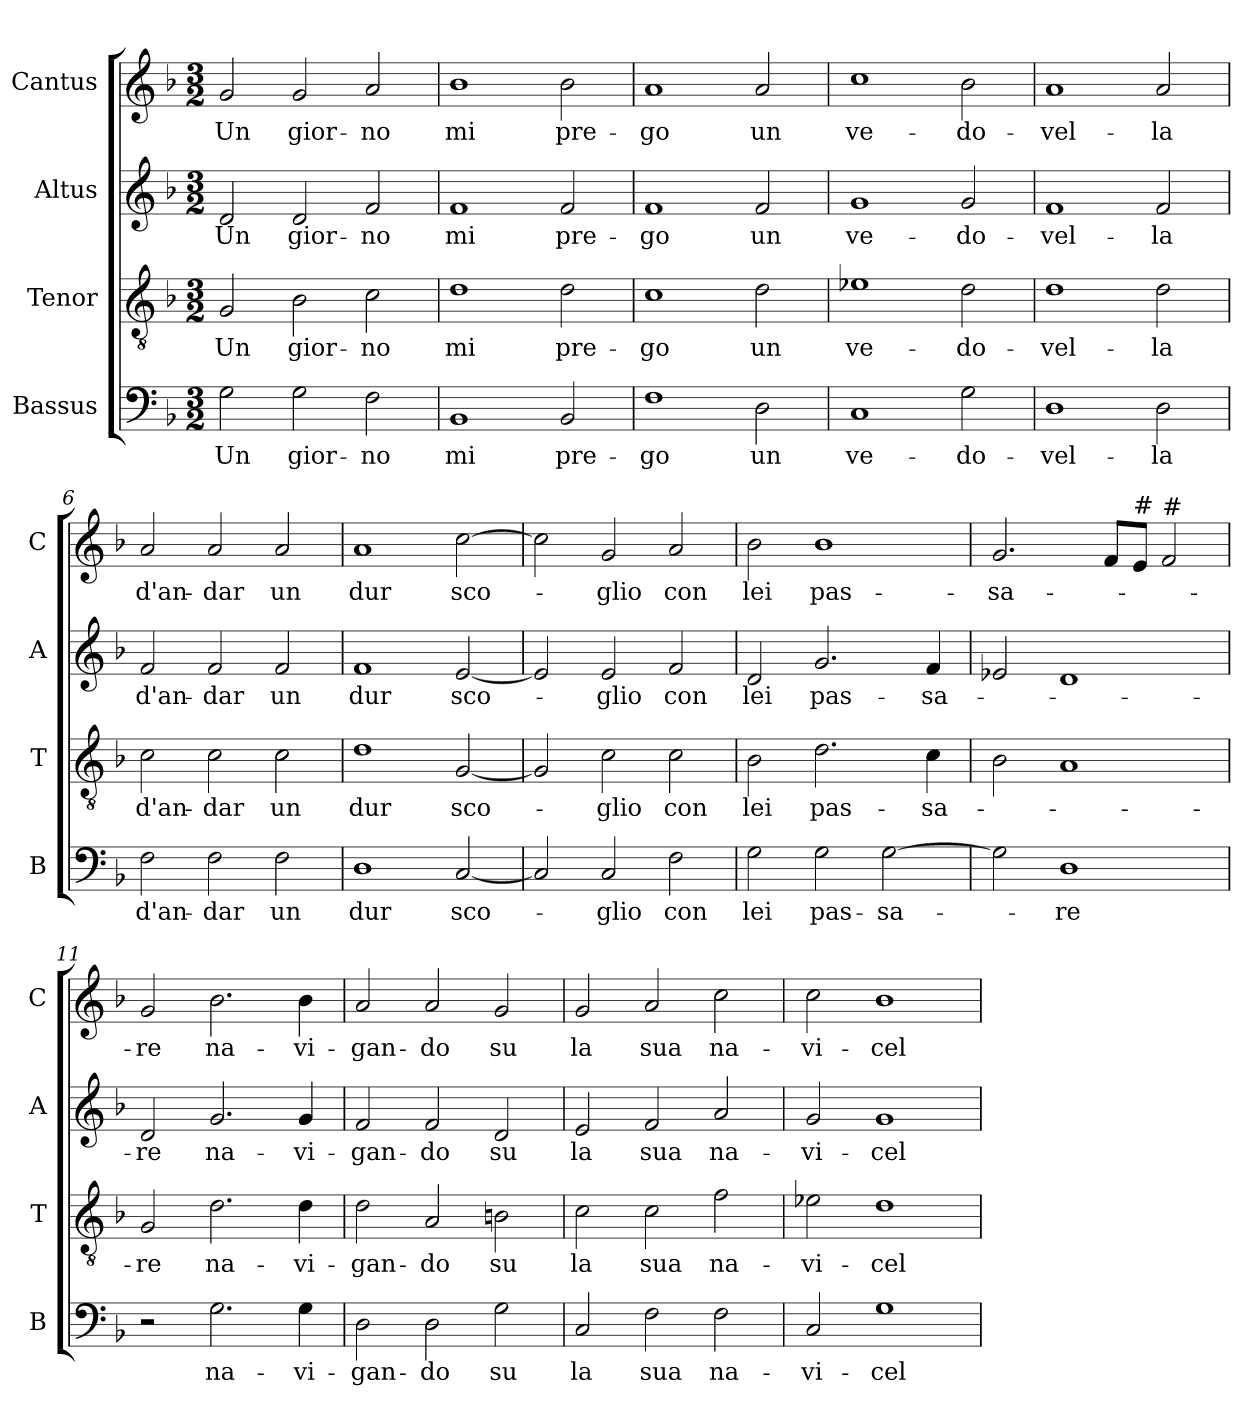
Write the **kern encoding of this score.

**kern	**text	**kern	**text	**kern	**text	**kern	**text
*part4	*part4	*part3	*part3	*part2	*part2	*part1	*part1
*staff4	*staff4	*staff3	*staff3	*staff2	*staff2	*staff1	*staff1
*I"Bassus	*	*I"Tenor	*	*I"Altus	*	*I"Cantus	*
*I'B	*	*I'T	*	*I'A	*	*I'C	*
*clefF4	*	*clefGv2	*	*clefG2	*	*clefG2	*
*k[b-]	*	*k[b-]	*	*k[b-]	*	*k[b-]	*
*F:	*	*F:	*	*F:	*	*F:	*
*M3/2	*	*M3/2	*	*M3/2	*	*M3/2	*
=1	=1	=1	=1	=1	=1	=1	=1
!	!LO:LY:b	!	!LO:LY:b	!	!LO:LY:b	!	!LO:LY:b
2G\	Un	2G/	Un	2d/	Un	2g/	Un
!	!LO:LY:b	!	!LO:LY:b	!	!LO:LY:b	!	!LO:LY:b
2G\	gior-	2B-\	gior-	2d/	gior-	2g/	gior-
!	!LO:LY:b	!	!LO:LY:b	!	!LO:LY:b	!	!LO:LY:b
2F\	-no	2c\	-no	2f/	-no	2a/	-no
=2	=2	=2	=2	=2	=2	=2	=2
!	!LO:LY:b	!	!LO:LY:b	!	!LO:LY:b	!	!LO:LY:b
1BB-	mi	1d	mi	1f	mi	1b-	mi
!	!LO:LY:b	!	!LO:LY:b	!	!LO:LY:b	!	!LO:LY:b
2BB-/	pre-	2d\	pre-	2f/	pre-	2b-\	pre-
=3	=3	=3	=3	=3	=3	=3	=3
!	!LO:LY:b	!	!LO:LY:b	!	!LO:LY:b	!	!LO:LY:b
1F	-go	1c	-go	1f	-go	1a	-go
!	!LO:LY:b	!	!LO:LY:b	!	!LO:LY:b	!	!LO:LY:b
2D\	un	2d\	un	2f/	un	2a/	un
=4	=4	=4	=4	=4	=4	=4	=4
!	!LO:LY:b	!	!LO:LY:b	!	!LO:LY:b	!	!LO:LY:b
1C	ve-	1e-X	ve-	1g	ve-	1cc	ve-
!	!LO:LY:b	!	!LO:LY:b	!	!LO:LY:b	!	!LO:LY:b
2G\	-do-	2d\	-do-	2g/	-do-	2b-\	-do-
=5	=5	=5	=5	=5	=5	=5	=5
!	!LO:LY:b	!	!LO:LY:b	!	!LO:LY:b	!	!LO:LY:b
1D	-vel-	1d	-vel-	1f	-vel-	1a	-vel-
!	!LO:LY:b	!	!LO:LY:b	!	!LO:LY:b	!	!LO:LY:b
2D\	-la	2d\	-la	2f/	-la	2a/	-la
!!LO:LB:g=z
=6	=6	=6	=6	=6	=6	=6	=6
!	!LO:LY:b	!	!LO:LY:b	!	!LO:LY:b	!	!LO:LY:b
2F\	d'an-	2c\	d'an-	2f/	d'an-	2a/	d'an-
!	!LO:LY:b	!	!LO:LY:b	!	!LO:LY:b	!	!LO:LY:b
2F\	-dar	2c\	-dar	2f/	-dar	2a/	-dar
!	!LO:LY:b	!	!LO:LY:b	!	!LO:LY:b	!	!LO:LY:b
2F\	un	2c\	un	2f/	un	2a/	un
=7	=7	=7	=7	=7	=7	=7	=7
!	!LO:LY:b	!	!LO:LY:b	!	!LO:LY:b	!	!LO:LY:b
1D	dur	1d	dur	1f	dur	1a	dur
!	!LO:LY:b	!	!LO:LY:b	!	!LO:LY:b	!	!LO:LY:b
[2C/	sco-	[2G/	sco-	[2e/	sco-	[2cc\	sco-
=8	=8	=8	=8	=8	=8	=8	=8
2C/]	.	2G/]	.	2e/]	.	2cc\]	.
!	!LO:LY:b	!	!LO:LY:b	!	!LO:LY:b	!	!LO:LY:b
2C/	-glio	2c\	-glio	2e/	-glio	2g/	-glio
!	!LO:LY:b	!	!LO:LY:b	!	!LO:LY:b	!	!LO:LY:b
2F\	con	2c\	con	2f/	con	2a/	con
=9	=9	=9	=9	=9	=9	=9	=9
!	!LO:LY:b	!	!LO:LY:b	!	!LO:LY:b	!	!LO:LY:b
2G\	lei	2B-\	lei	2d/	lei	2b-\	lei
!	!LO:LY:b	!	!LO:LY:b	!	!LO:LY:b	!	!LO:LY:b
2G\	pas-	2.d\	pas-	2.g/	pas-	1b-	pas-
!	!LO:LY:b	!	!	!	!	!	!
[2G\	-sa-	.	.	.	.	.	.
!	!	!	!LO:LY:b	!	!LO:LY:b	!	!
.	.	4c\	-sa-	4f/	-sa-	.	.
=10	=10	=10	=10	=10	=10	=10	=10
!	!	!	!	!	!	!	!LO:LY:b
2G\]	.	2B-\	.	2e-X/	.	2.g/	-sa-
!	!LO:LY:b	!	!	!	!	!	!
1D	-re	1A	.	1d	.	.	.
.	.	.	.	.	.	8f/L	.
!	!	!	!	!	!	!LO:TX:a:t=#	!
.	.	.	.	.	.	8e/J	.
!	!	!	!	!	!	!LO:TX:a:t=#	!
.	.	.	.	.	.	2f/	.
=11	=11	=11	=11	=11	=11	=11	=11
!	!	!	!LO:LY:b	!	!LO:LY:b	!	!LO:LY:b
2r	.	2G/	-re	2d/	-re	2g/	-re
!	!LO:LY:b	!	!LO:LY:b	!	!LO:LY:b	!	!LO:LY:b
2.G\	na-	2.d\	na-	2.g/	na-	2.b-\	na-
!	!LO:LY:b	!	!LO:LY:b	!	!LO:LY:b	!	!LO:LY:b
4G\	-vi-	4d\	-vi-	4g/	-vi-	4b-\	-vi-
!!LO:LB:g=z
=12	=12	=12	=12	=12	=12	=12	=12
!	!LO:LY:b	!	!LO:LY:b	!	!LO:LY:b	!	!LO:LY:b
2D\	-gan-	2d\	-gan-	2f/	-gan-	2a/	-gan-
!	!LO:LY:b	!	!LO:LY:b	!	!LO:LY:b	!	!LO:LY:b
2D\	-do	2A/	-do	2f/	-do	2a/	-do
!	!LO:LY:b	!	!LO:LY:b	!	!LO:LY:b	!	!LO:LY:b
2G\	su	2Bn\	su	2d/	su	2g/	su
=13	=13	=13	=13	=13	=13	=13	=13
!	!LO:LY:b	!	!LO:LY:b	!	!LO:LY:b	!	!LO:LY:b
2C/	la	2c\	la	2e/	la	2g/	la
!	!LO:LY:b	!	!LO:LY:b	!	!LO:LY:b	!	!LO:LY:b
2F\	sua	2c\	sua	2f/	sua	2a/	sua
!	!LO:LY:b	!	!LO:LY:b	!	!LO:LY:b	!	!LO:LY:b
2F\	na-	2f\	na-	2a/	na-	2cc\	na-
=14	=14	=14	=14	=14	=14	=14	=14
!	!LO:LY:b	!	!LO:LY:b	!	!LO:LY:b	!	!LO:LY:b
2C/	-vi-	2e-X\	-vi-	2g/	-vi-	2cc\	-vi-
!	!LO:LY:b	!	!LO:LY:b	!	!LO:LY:b	!	!LO:LY:b
1G	-cel-	1d	-cel-	1g	-cel-	1b-	-cel-
=	=	=	=	=	=	=	=
*-	*-	*-	*-	*-	*-	*-	*-
